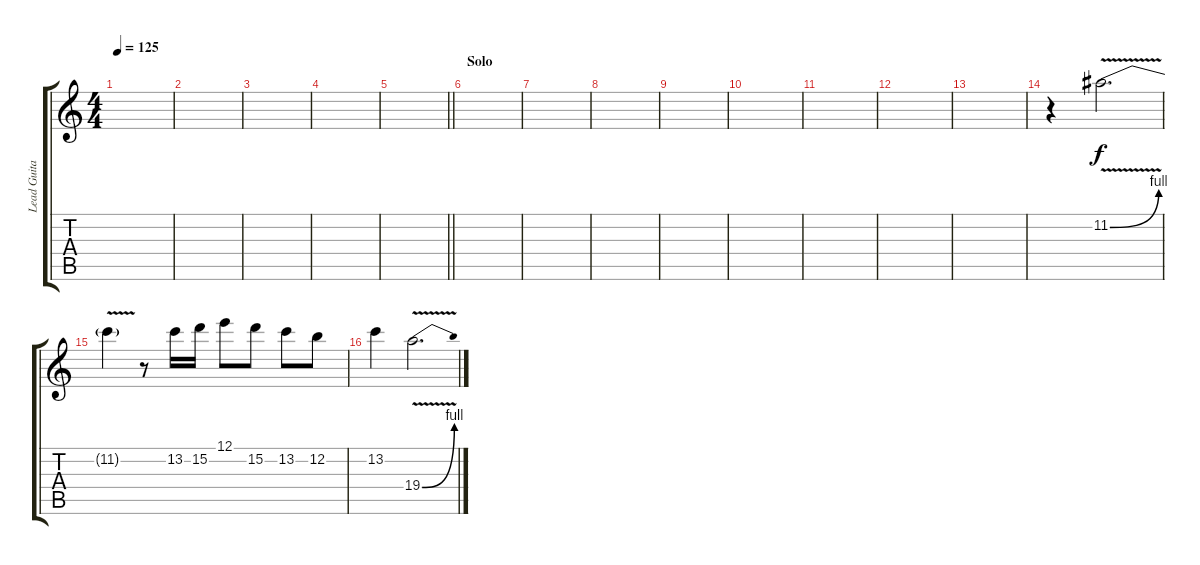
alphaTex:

\track ("Lead Guitar 2" "Lead Guita") {instrument distortionguitar}
\staff {score tabs}
\tuning (E4 B3 G3 D3 A2 E2) {hide}
\ts (4 4)
\tempo 125
\clef g2
\ks c
|
|
|
|
\barLineRight lightlight
|
\section ("" "Solo")
|
|
|
|
|
|
|
|
r.4 11.2{be (bend 0 0 60 4) v}.2{d} |
11.2{t}.4 r.8 13.2.16 15.2.16 12.1.8 15.2.8 13.2.8 12.2.8 |
13.2.4 19.4{be (bend 0 0 60 4) v}.2{d}
